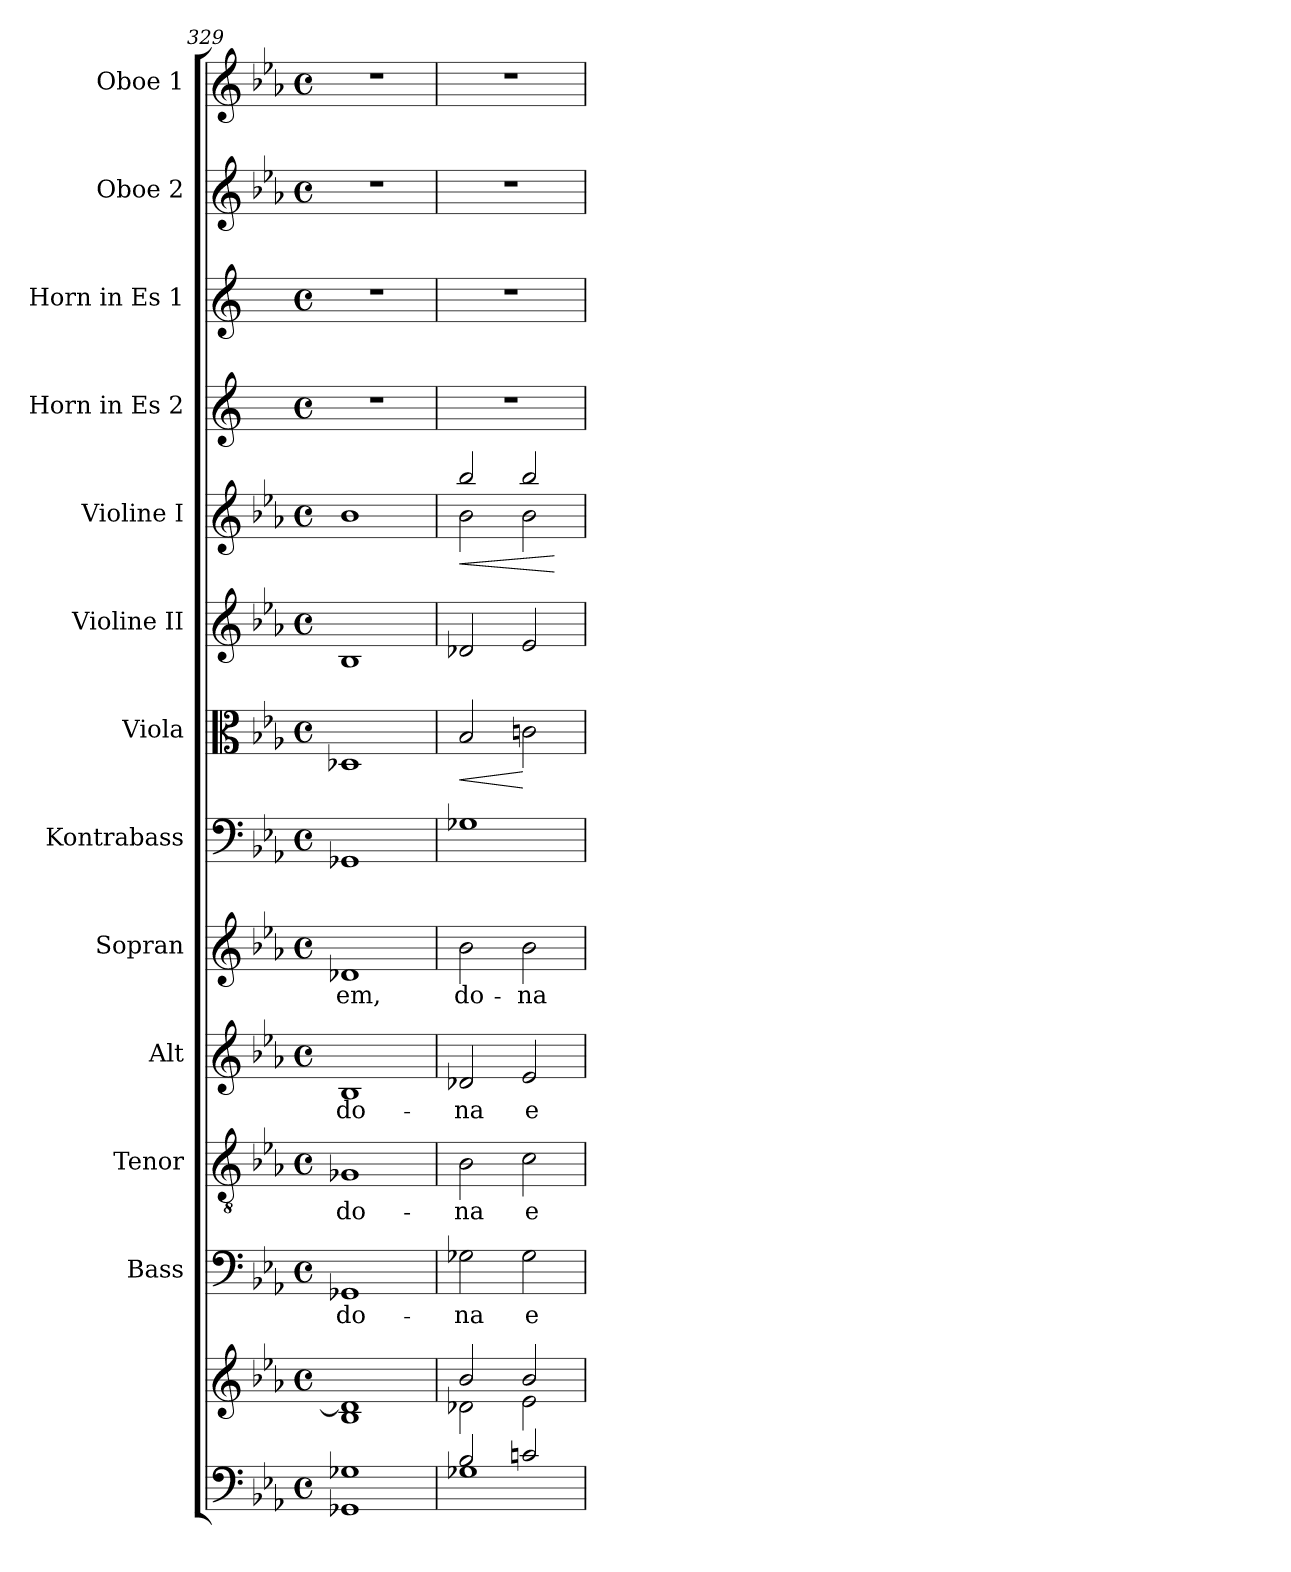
**kern	**kern	**kern	**text	**kern	**text	**kern	**text	**kern	**text	**kern	**kern	**dynam	**kern	**kern	**dynam	**kern	**kern	**kern	**kern
*part13	*part13	*part12	*part12	*part11	*part11	*part10	*part10	*part9	*part9	*part8	*part7	*part7	*part6	*part5	*part5	*part4	*part3	*part2	*part1
*staff14	*staff13	*staff12	*staff12	*staff11	*staff11	*staff10	*staff10	*staff9	*staff9	*staff8	*staff7	*staff7	*staff6	*staff5	*staff5	*staff4	*staff3	*staff2	*staff1
*	*	*I"Bass	*	*I"Tenor	*	*I"Alt	*	*I"Sopran	*	*I"Kontrabass	*I"Viola	*	*I"Violine II	*I"Violine I	*	*I"Horn in Es 2	*I"Horn in Es 1	*I"Oboe 2	*I"Oboe 1
*	*	*I'B.	*	*I'T.	*	*I'A.	*	*I'S.	*	*I'Kb.	*I'Vla.	*	*I'Vl. II	*I'Vl. I	*	*I'Hr. 2	*I'Hr. 1	*I'Ob. 2	*I'Ob. 1
*clefF4	*clefG2	*clefF4	*	*clefGv2	*	*clefG2	*	*clefG2	*	*clefF4	*clefC3	*	*clefG2	*clefG2	*	*clefG2	*clefG2	*clefG2	*clefG2
*	*	*	*	*	*	*	*	*	*	*ITrd7c12	*	*	*	*	*	*ITrd5c9	*ITrd5c9	*	*
*k[b-e-a-]	*k[b-e-a-]	*k[b-e-a-]	*	*k[b-e-a-]	*	*k[b-e-a-]	*	*k[b-e-a-]	*	*k[b-e-a-]	*k[b-e-a-]	*	*k[b-e-a-]	*k[b-e-a-]	*	*k[b-e-a-]	*k[b-e-a-]	*k[b-e-a-]	*k[b-e-a-]
*E-:	*E-:	*E-:	*	*E-:	*	*E-:	*	*E-:	*	*E-:	*E-:	*	*E-:	*E-:	*	*E-:	*E-:	*E-:	*E-:
*M4/4	*M4/4	*M4/4	*	*M4/4	*	*M4/4	*	*M4/4	*	*M4/4	*M4/4	*	*M4/4	*M4/4	*	*M4/4	*M4/4	*M4/4	*M4/4
*met(c)	*met(c)	*met(c)	*	*met(c)	*	*met(c)	*	*met(c)	*	*met(c)	*met(c)	*	*met(c)	*met(c)	*	*met(c)	*met(c)	*met(c)	*met(c)
=329	=329	=329	=329	=329	=329	=329	=329	=329	=329	=329	=329	=329	=329	=329	=329	=329	=329	=329	=329
*^	*^	*	*	*	*	*	*	*	*	*	*	*	*	*	*	*	*	*	*
!	!	!	!	!	!LO:LY:b	!	!LO:LY:b	!	!LO:LY:b	!	!LO:LY:b	!	!	!	!	!	!	!	!	!	!
1G-X	1GG-X	1d-]	1B-	1GG-X	do-	1G-X	do-	1B-	do-	1d-X	-em,	1GGG-X	1D-X	.	1B-	1b-	.	1r	1r	1r	1r
=330	=330	=330	=330	=330	=330	=330	=330	=330	=330	=330	=330	=330	=330	=330	=330	=330	=330	=330	=330	=330	=330
!	!	!	!	!	!LO:LY:b	!	!LO:LY:b	!	!LO:LY:b	!	!LO:LY:b	!	!	!LO:HP:b	!	!	!LO:HP:b	!	!	!	!
*	*	*	*	*	*	*	*	*	*	*	*	*	*	*	*	*^	*	*	*	*	*
2B-/	1G-X	2b-/	2d-X\	2G-X\	-na	2B-\	-na	2d-X/	-na	2b-\	do-	1GG-X	2B-/	<	2d-X/	2bb-/	2b-\	<	1r	1r	1r	1r
!	!	!	!	!	!LO:LY:b	!	!LO:LY:b	!	!LO:LY:b	!	!LO:LY:b	!	!	!	!	!	!	!	!	!	!	!
2cn/	.	2b-/	2e-\	2G-\	e-	2c\	e-	2e-/	e-	2b-\	-na	.	2cn\	[	2e-/	2bb-/	2b-\	.	.	.	.	.
*v	*v	*	*	*	*	*	*	*	*	*	*	*	*	*	*	*v	*v	*	*	*	*	*
*	*v	*v	*	*	*	*	*	*	*	*	*	*	*	*	*	*	*	*	*	*
.	.	.	.	.	.	.	.	.	.	.	.	.	.	.	[	.	.	.	.
=	=	=	=	=	=	=	=	=	=	=	=	=	=	=	=	=	=	=	=
*-	*-	*-	*-	*-	*-	*-	*-	*-	*-	*-	*-	*-	*-	*-	*-	*-	*-	*-	*-
